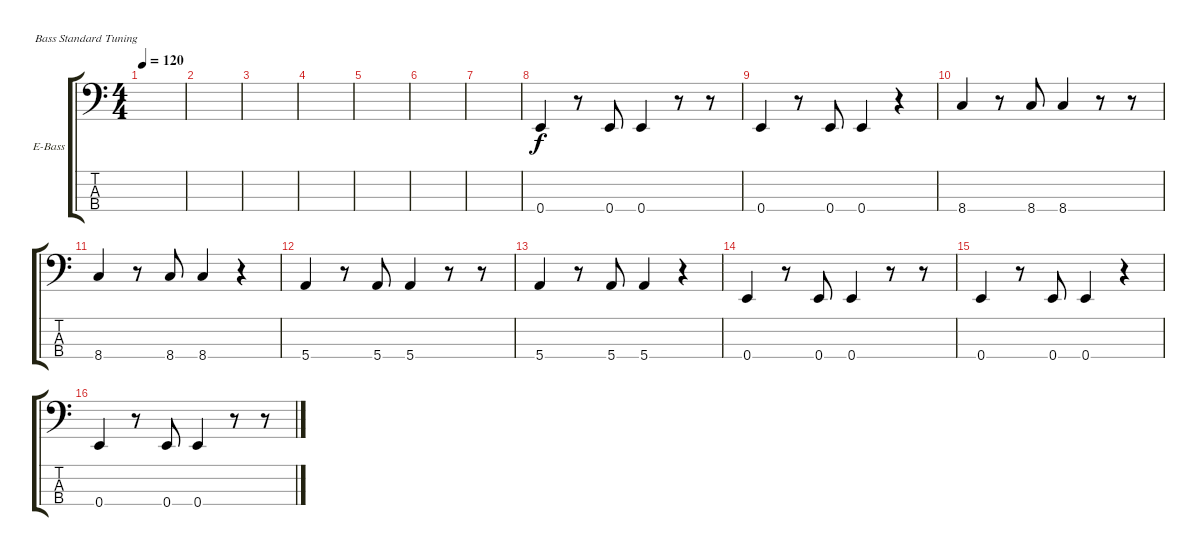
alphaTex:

\defaultSystemsLayout 4
\bracketExtendMode groupsimilarinstruments
\firstSystemTrackNameOrientation horizontal
\otherSystemsTrackNameOrientation horizontal
\track ("Electric Bass" "E-Bass") {instrument electricbassfinger}
\staff {score tabs}
\tuning (G2 D2 A1 E1)
\ts (4 4)
\tempo 120
\clef f4
\ks c
|
|
|
|
|
|
|
0.4.4 r.8 0.4.8 0.4.4 r.8 r.8 |
0.4.4 r.8 0.4.8 0.4.4 r.4 |
8.4.4 r.8 8.4.8 8.4.4 r.8 r.8 |
8.4.4 r.8 8.4.8 8.4.4 r.4 |
5.4.4 r.8 5.4.8 5.4.4 r.8 r.8 |
5.4.4 r.8 5.4.8 5.4.4 r.4 |
0.4.4 r.8 0.4.8 0.4.4 r.8 r.8 |
0.4.4 r.8 0.4.8 0.4.4 r.4 |
0.4.4 r.8 0.4.8 0.4.4 r.8 r.8
